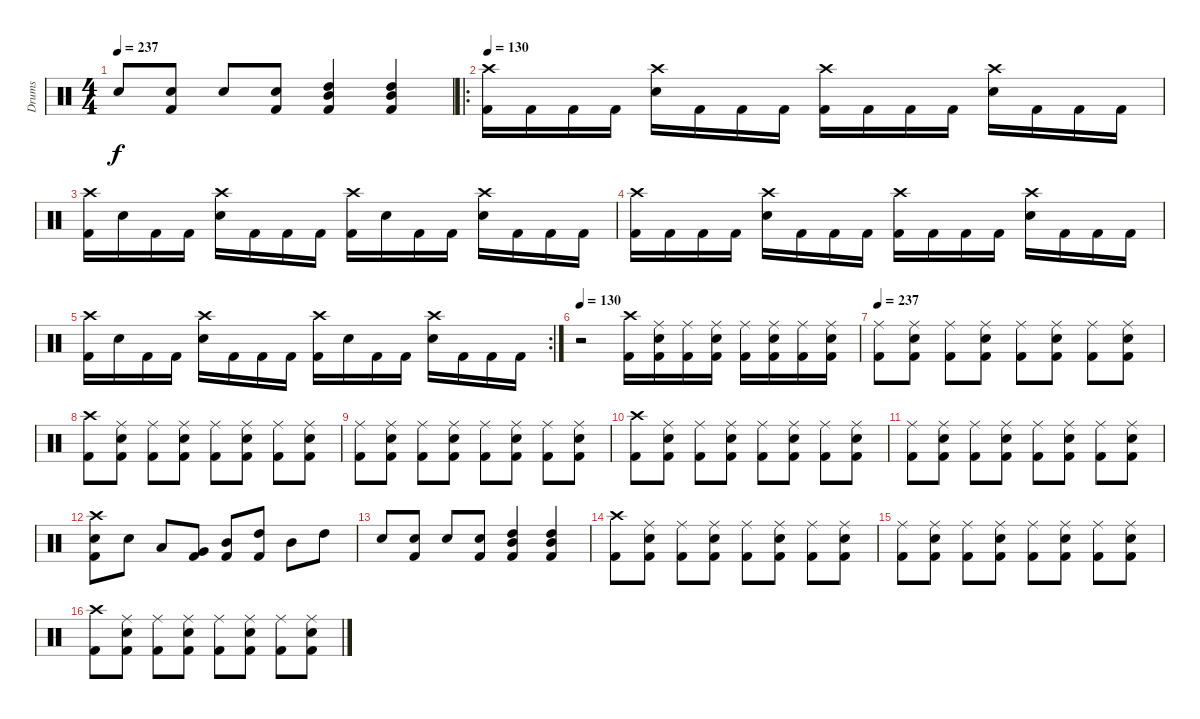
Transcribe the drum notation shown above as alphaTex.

\track ("Drums" "Drums") {instrument percussion}
\staff {score}
\articulation defaults
\ts (4 4)
\tempo 237
\clef neutral
\ks c "Snare (hit) 2".8{dy f}
("Snare (hit) 2" "Kick (hit) 2").8 "Snare (hit) 2".8 ("Snare (hit) 2" "Kick (hit) 2").8 ("High Tom (hit)" "Mid Tom (hit)" "Kick (hit) 2").4 ("High Tom (hit)" "Mid Tom (hit)" "Kick (hit) 2").4 |
\ro
\tempo 130
("Crash high (hit)" "Kick (hit) 2").16 "Kick (hit) 2".16 "Kick (hit) 2".16 "Kick (hit) 2".16 ("Crash high (hit)" "Snare (hit) 2").16 "Kick (hit) 2".16 "Kick (hit) 2".16 "Kick (hit) 2".16 ("Crash high (hit)" "Kick (hit) 2").16 "Kick (hit) 2".16 "Kick (hit) 2".16 "Kick (hit) 2".16 ("Crash high (hit)" "Snare (hit) 2").16 "Kick (hit) 2".16 "Kick (hit) 2".16 "Kick (hit) 2".16 |
("Crash high (hit)" "Kick (hit) 2").16 "Snare (hit) 2".16 "Kick (hit) 2".16 "Kick (hit) 2".16 ("Crash high (hit)" "Snare (hit) 2").16 "Kick (hit) 2".16 "Kick (hit) 2".16 "Kick (hit) 2".16 ("Crash high (hit)" "Kick (hit) 2").16 "Snare (hit) 2".16 "Kick (hit) 2".16 "Kick (hit) 2".16 ("Crash high (hit)" "Snare (hit) 2").16 "Kick (hit) 2".16 "Kick (hit) 2".16 "Kick (hit) 2".16 |
("Crash high (hit)" "Kick (hit) 2").16 "Kick (hit) 2".16 "Kick (hit) 2".16 "Kick (hit) 2".16 ("Crash high (hit)" "Snare (hit) 2").16 "Kick (hit) 2".16 "Kick (hit) 2".16 "Kick (hit) 2".16 ("Crash high (hit)" "Kick (hit) 2").16 "Kick (hit) 2".16 "Kick (hit) 2".16 "Kick (hit) 2".16 ("Crash high (hit)" "Snare (hit) 2").16 "Kick (hit) 2".16 "Kick (hit) 2".16 "Kick (hit) 2".16 |
\rc 2
("Crash high (hit)" "Kick (hit) 2").16 "Snare (hit) 2".16 "Kick (hit) 2".16 "Kick (hit) 2".16 ("Crash high (hit)" "Snare (hit) 2").16 "Kick (hit) 2".16 "Kick (hit) 2".16 "Kick (hit) 2".16 ("Crash high (hit)" "Kick (hit) 2").16 "Snare (hit) 2".16 "Kick (hit) 2".16 "Kick (hit) 2".16 ("Crash high (hit)" "Snare (hit) 2").16 "Kick (hit) 2".16 "Kick (hit) 2".16 "Kick (hit) 2".16 |
\tempo 130
r.2 ("Crash high (hit)" "Kick (hit) 2").16 ("Ride (middle)" "Snare (hit) 2" "Kick (hit) 2").16 ("Ride (middle)" "Kick (hit) 2").16 ("Ride (middle)" "Snare (hit) 2" "Kick (hit) 2").16 ("Ride (middle)" "Kick (hit) 2").16 ("Ride (middle)" "Snare (hit) 2" "Kick (hit) 2").16 ("Ride (middle)" "Kick (hit) 2").16 ("Ride (middle)" "Snare (hit) 2" "Kick (hit) 2").16 |
\tempo 237
("Ride (middle)" "Kick (hit) 2").8 ("Ride (middle)" "Snare (hit) 2" "Kick (hit) 2").8 ("Ride (middle)" "Kick (hit) 2").8 ("Ride (middle)" "Snare (hit) 2" "Kick (hit) 2").8 ("Ride (middle)" "Kick (hit) 2").8 ("Ride (middle)" "Snare (hit) 2" "Kick (hit) 2").8 ("Ride (middle)" "Kick (hit) 2").8 ("Ride (middle)" "Snare (hit) 2" "Kick (hit) 2").8 |
("Crash high (hit)" "Kick (hit) 2").8 ("Ride (middle)" "Snare (hit) 2" "Kick (hit) 2").8 ("Ride (middle)" "Kick (hit) 2").8 ("Ride (middle)" "Snare (hit) 2" "Kick (hit) 2").8 ("Ride (middle)" "Kick (hit) 2").8 ("Ride (middle)" "Snare (hit) 2" "Kick (hit) 2").8 ("Ride (middle)" "Kick (hit) 2").8 ("Ride (middle)" "Snare (hit) 2" "Kick (hit) 2").8 |
("Ride (middle)" "Kick (hit) 2").8 ("Ride (middle)" "Snare (hit) 2" "Kick (hit) 2").8 ("Ride (middle)" "Kick (hit) 2").8 ("Ride (middle)" "Snare (hit) 2" "Kick (hit) 2").8 ("Ride (middle)" "Kick (hit) 2").8 ("Ride (middle)" "Snare (hit) 2" "Kick (hit) 2").8 ("Ride (middle)" "Kick (hit) 2").8 ("Ride (middle)" "Snare (hit) 2" "Kick (hit) 2").8 |
("Crash high (hit)" "Kick (hit) 2").8 ("Ride (middle)" "Snare (hit) 2" "Kick (hit) 2").8 ("Ride (middle)" "Kick (hit) 2").8 ("Ride (middle)" "Snare (hit) 2" "Kick (hit) 2").8 ("Ride (middle)" "Kick (hit) 2").8 ("Ride (middle)" "Snare (hit) 2" "Kick (hit) 2").8 ("Ride (middle)" "Kick (hit) 2").8 ("Ride (middle)" "Snare (hit) 2" "Kick (hit) 2").8 |
("Ride (middle)" "Kick (hit) 2").8 ("Ride (middle)" "Snare (hit) 2" "Kick (hit) 2").8 ("Ride (middle)" "Kick (hit) 2").8 ("Ride (middle)" "Snare (hit) 2" "Kick (hit) 2").8 ("Ride (middle)" "Kick (hit) 2").8 ("Ride (middle)" "Snare (hit) 2" "Kick (hit) 2").8 ("Ride (middle)" "Kick (hit) 2").8 ("Ride (middle)" "Snare (hit) 2" "Kick (hit) 2").8 |
("Crash high (hit)" "Snare (hit) 2" "Kick (hit) 2").8 "Snare (hit) 2".8 "Low Floor Tom (hit)".8 ("Very Low Tom (hit)" "Kick (hit) 2").8 ("Mid Tom (hit)" "Kick (hit) 2").8 ("High Tom (hit)" "Kick (hit) 2").8 "Mid Tom (hit)".8 "High Tom (hit)".8 |
"Snare (hit) 2".8 ("Snare (hit) 2" "Kick (hit) 2").8 "Snare (hit) 2".8 ("Snare (hit) 2" "Kick (hit) 2").8 ("High Tom (hit)" "Mid Tom (hit)" "Kick (hit) 2").4 ("High Tom (hit)" "Mid Tom (hit)" "Kick (hit) 2").4 |
("Crash high (hit)" "Kick (hit) 2").8 ("Ride (middle)" "Snare (hit) 2" "Kick (hit) 2").8 ("Ride (middle)" "Kick (hit) 2").8 ("Ride (middle)" "Snare (hit) 2" "Kick (hit) 2").8 ("Ride (middle)" "Kick (hit) 2").8 ("Ride (middle)" "Snare (hit) 2" "Kick (hit) 2").8 ("Ride (middle)" "Kick (hit) 2").8 ("Ride (middle)" "Snare (hit) 2" "Kick (hit) 2").8 |
("Ride (middle)" "Kick (hit) 2").8 ("Ride (middle)" "Snare (hit) 2" "Kick (hit) 2").8 ("Ride (middle)" "Kick (hit) 2").8 ("Ride (middle)" "Snare (hit) 2" "Kick (hit) 2").8 ("Ride (middle)" "Kick (hit) 2").8 ("Ride (middle)" "Snare (hit) 2" "Kick (hit) 2").8 ("Ride (middle)" "Kick (hit) 2").8 ("Ride (middle)" "Snare (hit) 2" "Kick (hit) 2").8 |
("Crash high (hit)" "Kick (hit) 2").8 ("Ride (middle)" "Snare (hit) 2" "Kick (hit) 2").8 ("Ride (middle)" "Kick (hit) 2").8 ("Ride (middle)" "Snare (hit) 2" "Kick (hit) 2").8 ("Ride (middle)" "Kick (hit) 2").8 ("Ride (middle)" "Snare (hit) 2" "Kick (hit) 2").8 ("Ride (middle)" "Kick (hit) 2").8 ("Ride (middle)" "Snare (hit) 2" "Kick (hit) 2").8
